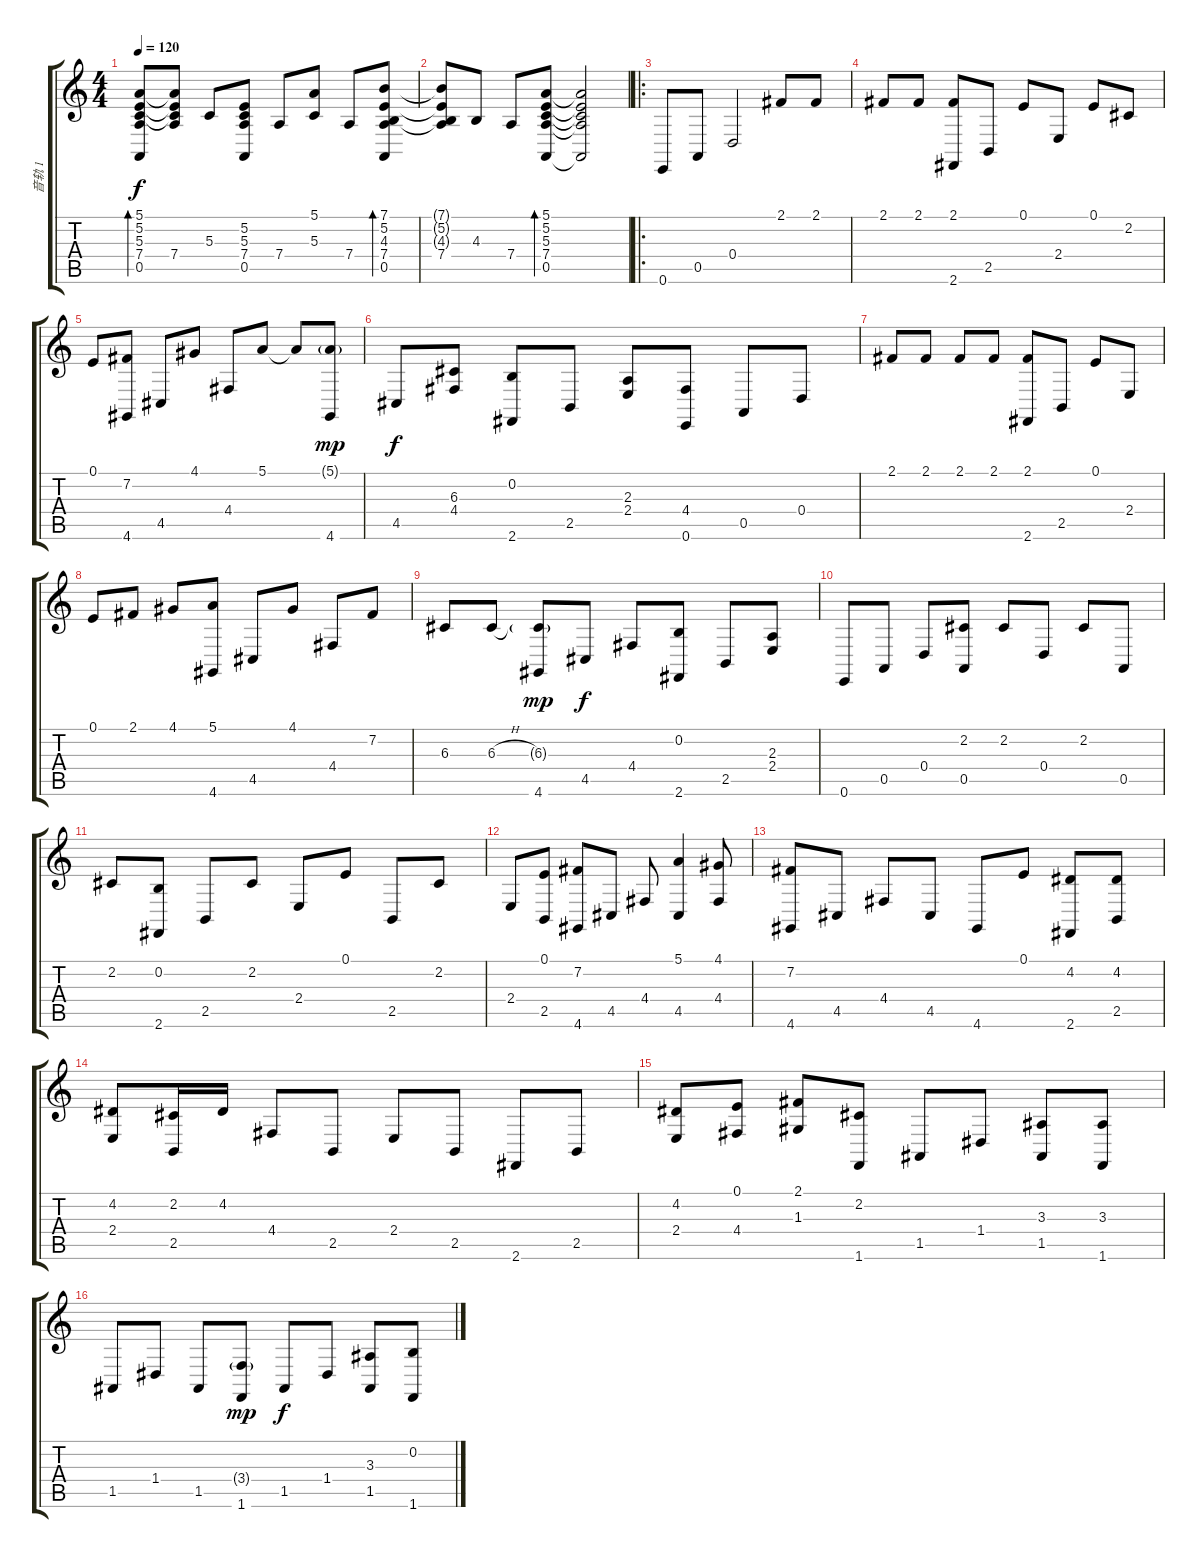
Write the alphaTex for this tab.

\track ("音轨 1" "音轨 1") {instrument electricgrandpiano}
\staff {score tabs}
\tuning (E4 B3 G3 D3 A2 E2) {hide}
\ts (4 4)
\tempo 120
\clef g2
\ks c
(5.1 5.2 5.3 7.4 0.5).8{bd 480 dy f} (5.1{t} 5.2{t} 5.3{t} 7.4).8 5.3.8 (5.2 5.3 7.4 0.5).8 7.4.8 (5.1 5.3).8 7.4.8 (7.1 5.2 4.3 7.4 0.5).8{bd 480} |
(7.1{t} 5.2{t} 4.3{t} 7.4).8 4.3.8 7.4.8 (5.1 5.2 5.3 7.4 0.5).8{bd 480} (5.1{t} 5.2{t} 5.3{t} 7.4{t} 0.5{t}).2 |
\ro
0.6.8 0.5.8 0.4.2 2.1.8 2.1.8 |
2.1.8 2.1.8 (2.1 2.6).8 2.5.8 0.1.8 2.4.8 0.1.8 2.2.8 |
0.1.8 (7.2 4.6).8 4.5.8 4.1.8 4.4.8 5.1.8 5.1{t}.8 (5.1{g} 4.6).8{dy mp} |
4.5.8{dy f} (6.3 4.4).8 (0.2 2.6).8 2.5.8 (2.3 2.4).8 (4.4 0.6).8 0.5.8 0.4.8 |
2.1.8 2.1.8 2.1.8 2.1.8 (2.1 2.6).8 2.5.8 0.1.8 2.4.8 |
0.1.8 2.1.8 4.1.8 (5.1 4.6).8 4.5.8 4.1.8 4.4.8 7.2.8 |
6.3.8 6.3{h}.8 (6.3{g} 4.6).8{dy mp} 4.5.8{dy f} 4.4.8 (0.2 2.6).8 2.5.8 (2.3 2.4).8 |
0.6.8 0.5.8 0.4.8 (2.2 0.5).8 2.2.8 0.4.8 2.2.8 0.5.8 |
2.2.8 (0.2 2.6).8 2.5.8 2.2.8 2.4.8 0.1.8 2.5.8 2.2.8 |
2.4.8 (0.1 2.5).8 (7.2 4.6).8 4.5.8 4.4.8 (5.1 4.5).4 (4.1 4.4).8 |
(7.2 4.6).8 4.5.8 4.4.8 4.5.8 4.6.8 0.1.8 (4.2 2.6).8 (4.2 2.5).8 |
(4.2 2.4).8 (2.2 2.5).16 4.2.16 4.4.8 2.5.8 2.4.8 2.5.8 2.6.8 2.5.8 |
(4.2 2.4).8 (0.1 4.4).8 (2.1 1.3).8 (2.2 1.6).8 1.5.8 1.4.8 (3.3 1.5).8 (3.3 1.6).8 |
1.5.8 1.4.8 1.5.8 (3.4{g} 1.6).8{dy mp} 1.5.8{dy f} 1.4.8 (3.3 1.5).8 (0.2 1.6).8
